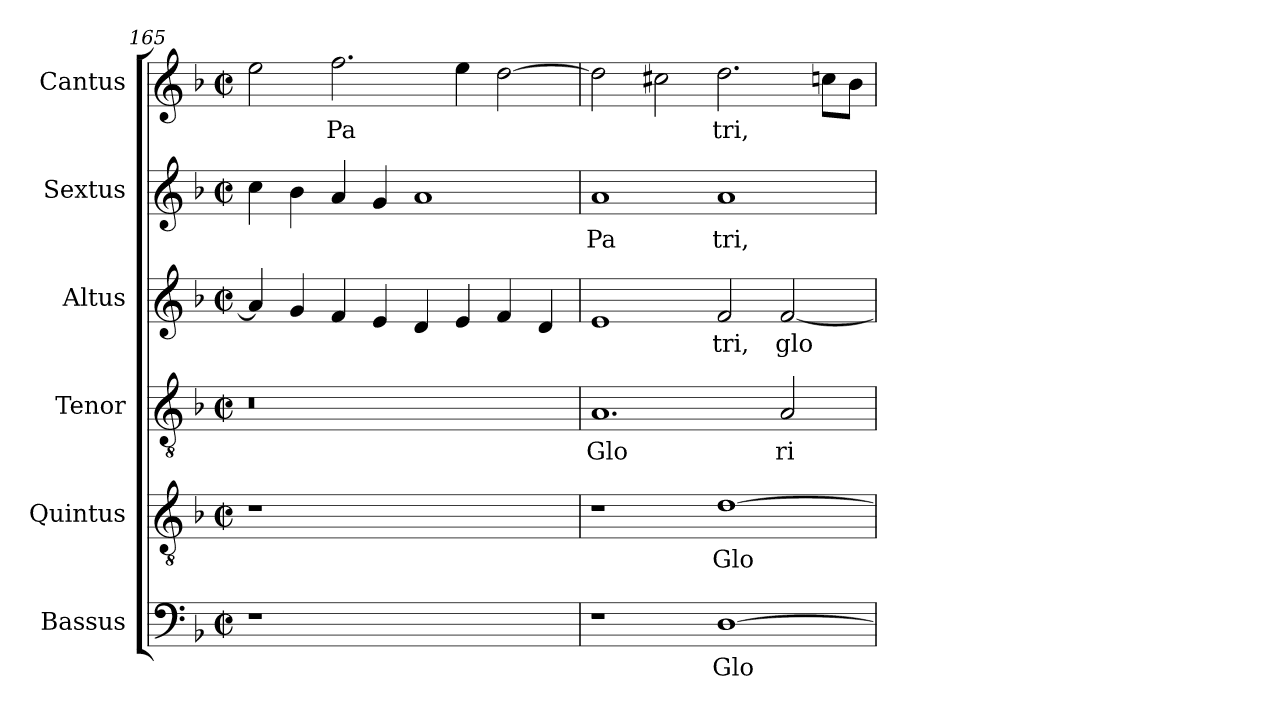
**kern	**text	**kern	**text	**kern	**text	**kern	**text	**kern	**text	**kern	**text
*part6	*part6	*part5	*part5	*part4	*part4	*part3	*part3	*part2	*part2	*part1	*part1
*staff6	*staff6	*staff5	*staff5	*staff4	*staff4	*staff3	*staff3	*staff2	*staff2	*staff1	*staff1
*I"Bassus	*	*I"Quintus	*	*I"Tenor	*	*I"Altus	*	*I"Sextus	*	*I"Cantus	*
*I'B	*	*I'Q	*	*I'T	*	*I'A	*	*I'S	*	*I'C	*
*clefF4	*	*clefGv2	*	*clefGv2	*	*clefG2	*	*clefG2	*	*clefG2	*
*k[b-]	*	*k[b-]	*	*k[b-]	*	*k[b-]	*	*k[b-]	*	*k[b-]	*
*F:	*	*F:	*	*F:	*	*F:	*	*F:	*	*F:	*
*M2/2	*	*M2/2	*	*M2/2	*	*M2/2	*	*M2/2	*	*M2/2	*
*met(c|)	*	*met(c|)	*	*met(c|)	*	*met(c|)	*	*met(c|)	*	*met(c|)	*
=165	=165	=165	=165	=165	=165	=165	=165	=165	=165	=165	=165
!	!	!	!	!	!	!	!LO:LY:b:cj	!	!LO:LY:b:cj	!	!LO:LY:b:cj
1r	.	1r	.	0r	.	4a/]	--	4cc\	.	2ee\	.
!	!	!	!	!	!	!	!LO:LY:b:cj	!	!LO:LY:b:cj	!	!
.	.	.	.	.	.	4g/	--	4b-\	.	.	.
!	!	!	!	!	!	!	!LO:LY:b:cj	!	!LO:LY:b:cj	!	!LO:LY:b:cj
.	.	.	.	.	.	4f/	--	4a/	.	2.ff\	Pa
!	!	!	!	!	!	!	!LO:LY:b:cj	!	!LO:LY:b:cj	!	!
.	.	.	.	.	.	4e/	--	4g/	.	.	.
!	!	!	!	!	!	!	!LO:LY:b:cj	!	!LO:LY:b:cj	!	!
1ryy	.	1ryy	.	.	.	4d/	--	1a	.	.	.
!	!	!	!	!	!	!	!LO:LY:b:cj	!	!	!	!LO:LY:b:cj
.	.	.	.	.	.	4e/	--	.	.	4ee\	.
!	!	!	!	!	!	!	!LO:LY:b:cj	!	!	!	!LO:LY:b:cj
.	.	.	.	.	.	4f/	--	.	.	[>2dd\	.
!	!	!	!	!	!	!	!LO:LY:b:cj	!	!	!	!
.	.	.	.	.	.	4d/	--	.	.	.	.
=166	=166	=166	=166	=166	=166	=166	=166	=166	=166	=166	=166
!	!	!	!	!	!LO:LY:b:cj	!	!LO:LY:b:cj	!	!LO:LY:b:cj	!	!LO:LY:b:cj
1r	.	1r	.	1.A	Glo	1e	--	1a	Pa	2dd\]	.
!	!	!	!	!	!	!	!	!	!	!	!LO:LY:b:cj
.	.	.	.	.	.	.	.	.	.	2cc#\	.
!	!LO:LY:b:cj	!	!LO:LY:b:cj	!	!	!	!LO:LY:b:cj	!	!LO:LY:b:cj	!	!LO:LY:b:cj
[>1D	Glo	[>1d	Glo	.	.	2f/	-tri,	1a	tri,	2.dd\	tri,
!	!	!	!	!	!LO:LY:b:cj	!	!LO:LY:b:cj	!	!	!	!
.	.	.	.	2A/	ri	[<2f/	glo-	.	.	.	.
!	!	!	!	!	!	!	!	!	!	!	!LO:LY:b:cj
.	.	.	.	.	.	.	.	.	.	8ccn\L	.
!	!	!	!	!	!	!	!	!	!	!	!LO:LY:b:cj
.	.	.	.	.	.	.	.	.	.	8b-\J	.
=	=	=	=	=	=	=	=	=	=	=	=
*-	*-	*-	*-	*-	*-	*-	*-	*-	*-	*-	*-
